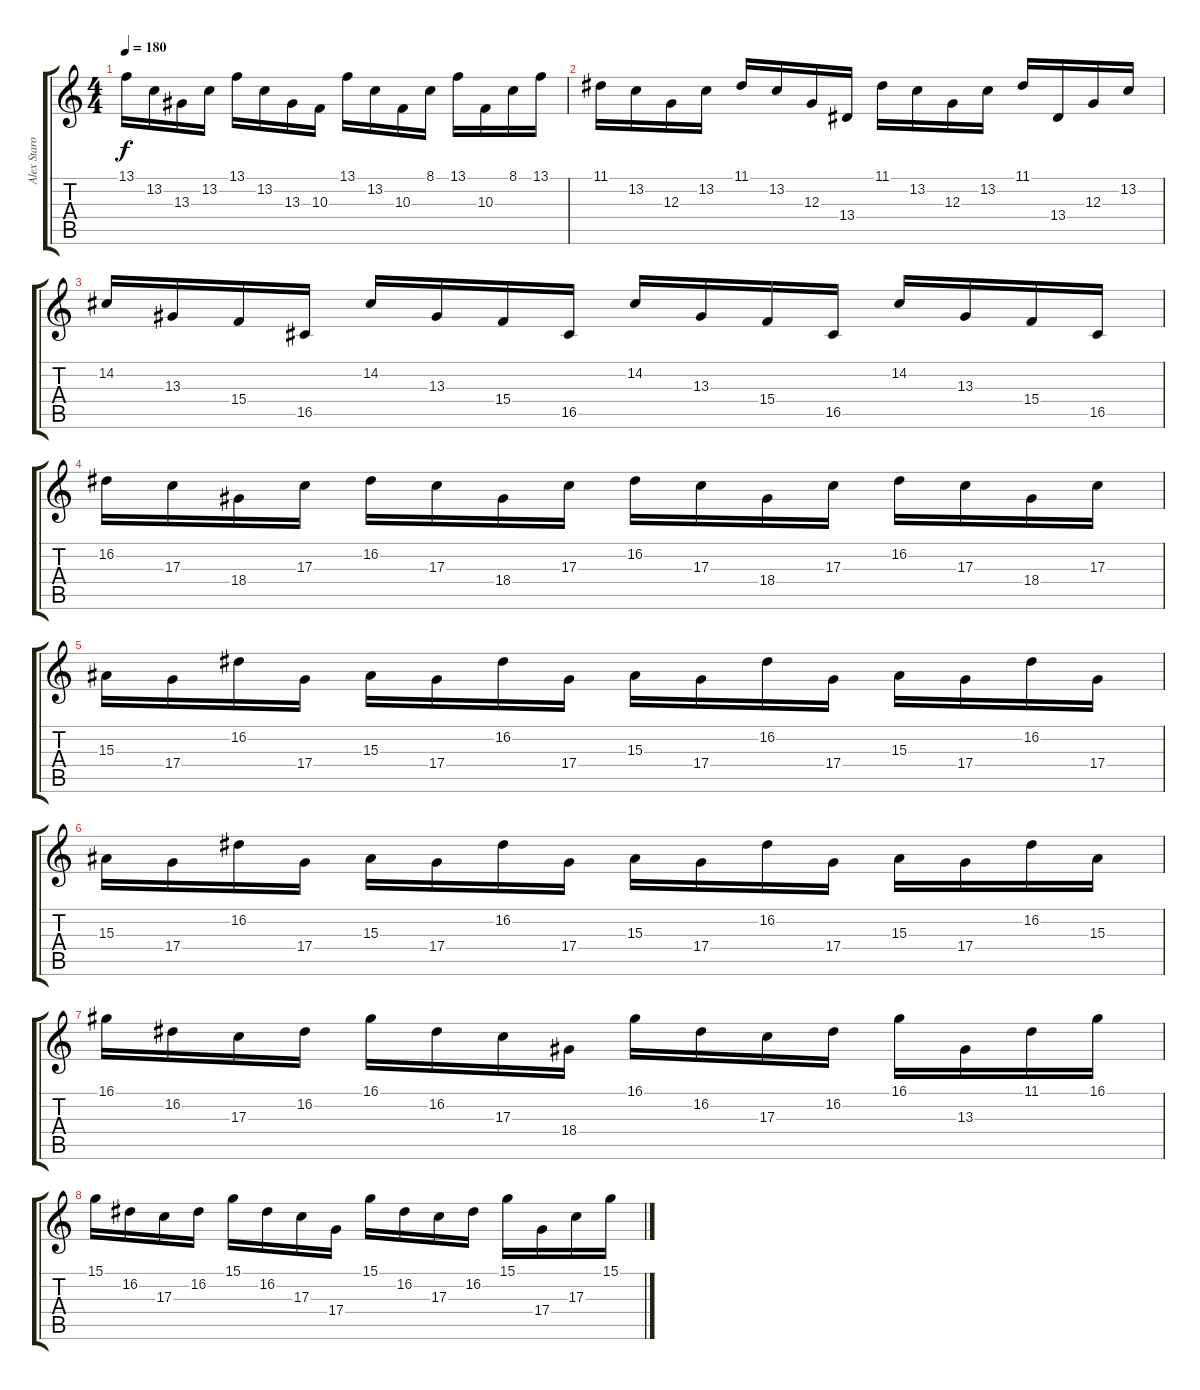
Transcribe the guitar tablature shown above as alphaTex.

\track ("Alex Staropoli" "Alex Staro") {instrument pad4choir}
\staff {score tabs}
\tuning (E4 B3 G3 D3 A2 E2) {hide}
\ts (4 4)
\tempo 180
\clef g2
\ks c
13.1.16{dy f} 13.2.16 13.3.16 13.2.16 13.1.16 13.2.16 13.3.16 10.3.16 13.1.16 13.2.16 10.3.16 8.1.16 13.1.16 10.3.16 8.1.16 13.1.16 |
11.1.16 13.2.16 12.3.16 13.2.16 11.1.16 13.2.16 12.3.16 13.4.16 11.1.16 13.2.16 12.3.16 13.2.16 11.1.16 13.4.16 12.3.16 13.2.16 |
14.2.16 13.3.16 15.4.16 16.5.16 14.2.16 13.3.16 15.4.16 16.5.16 14.2.16 13.3.16 15.4.16 16.5.16 14.2.16 13.3.16 15.4.16 16.5.16 |
16.2.16 17.3.16 18.4.16 17.3.16 16.2.16 17.3.16 18.4.16 17.3.16 16.2.16 17.3.16 18.4.16 17.3.16 16.2.16 17.3.16 18.4.16 17.3.16 |
15.3.16 17.4.16 16.2.16 17.4.16 15.3.16 17.4.16 16.2.16 17.4.16 15.3.16 17.4.16 16.2.16 17.4.16 15.3.16 17.4.16 16.2.16 17.4.16 |
15.3.16 17.4.16 16.2.16 17.4.16 15.3.16 17.4.16 16.2.16 17.4.16 15.3.16 17.4.16 16.2.16 17.4.16 15.3.16 17.4.16 16.2.16 15.3.16 |
16.1.16 16.2.16 17.3.16 16.2.16 16.1.16 16.2.16 17.3.16 18.4.16 16.1.16 16.2.16 17.3.16 16.2.16 16.1.16 13.3.16 11.1.16 16.1.16 |
15.1.16 16.2.16 17.3.16 16.2.16 15.1.16 16.2.16 17.3.16 17.4.16 15.1.16 16.2.16 17.3.16 16.2.16 15.1.16 17.4.16 17.3.16 15.1.16
